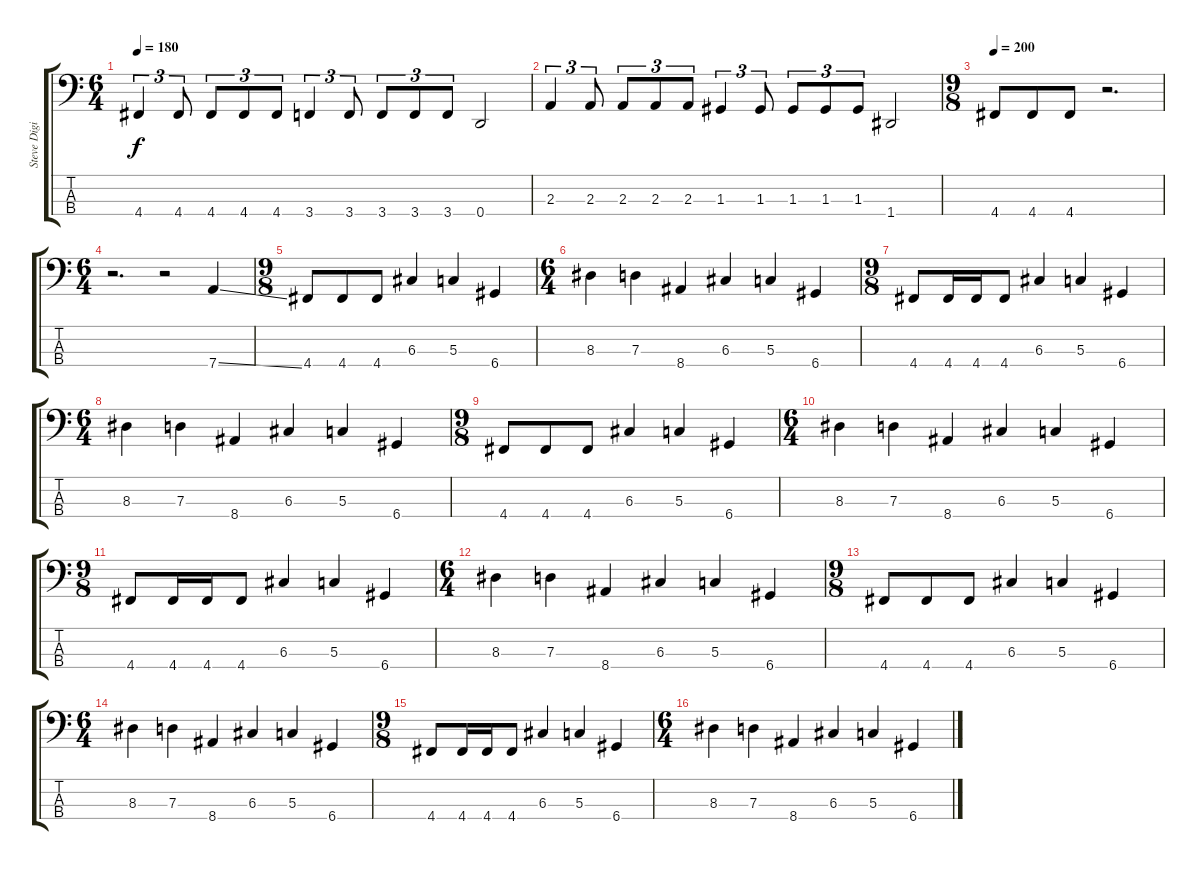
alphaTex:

\track ("Steve Digiorgio" "Steve Digi") {instrument fretlessbass}
\staff {score tabs}
\tuning (F2 C2 G1 D1) {hide}
\ts (6 4)
\tempo 180
\clef f4
\ks c
4.4.4{tu (3 2) dy f} 4.4.8{tu (3 2)} 4.4.8{tu (3 2)} 4.4.8{tu (3 2)} 4.4.8{tu (3 2)} 3.4.4{tu (3 2)} 3.4.8{tu (3 2)} 3.4.8{tu (3 2)} 3.4.8{tu (3 2)} 3.4.8{tu (3 2)} 0.4.2 |
2.3.4{tu (3 2)} 2.3.8{tu (3 2)} 2.3.8{tu (3 2)} 2.3.8{tu (3 2)} 2.3.8{tu (3 2)} 1.3.4{tu (3 2)} 1.3.8{tu (3 2)} 1.3.8{tu (3 2)} 1.3.8{tu (3 2)} 1.3.8{tu (3 2)} 1.4.2 |
\ts (9 8)
\tempo 200
4.4.8 4.4.8 4.4.8 r.2{d} |
\ts (6 4)
r.2{d} r.2 7.4{ss}.4 |
\ts (9 8)
4.4.8 4.4.8 4.4.8 6.3.4 5.3.4 6.4.4 |
\ts (6 4)
8.3.4 7.3.4 8.4.4 6.3.4 5.3.4 6.4.4 |
\ts (9 8)
4.4.8 4.4.16 4.4.16 4.4.8 6.3.4 5.3.4 6.4.4 |
\ts (6 4)
8.3.4 7.3.4 8.4.4 6.3.4 5.3.4 6.4.4 |
\ts (9 8)
4.4.8 4.4.8 4.4.8 6.3.4 5.3.4 6.4.4 |
\ts (6 4)
8.3.4 7.3.4 8.4.4 6.3.4 5.3.4 6.4.4 |
\ts (9 8)
4.4.8 4.4.16 4.4.16 4.4.8 6.3.4 5.3.4 6.4.4 |
\ts (6 4)
8.3.4 7.3.4 8.4.4 6.3.4 5.3.4 6.4.4 |
\ts (9 8)
4.4.8 4.4.8 4.4.8 6.3.4 5.3.4 6.4.4 |
\ts (6 4)
8.3.4 7.3.4 8.4.4 6.3.4 5.3.4 6.4.4 |
\ts (9 8)
4.4.8 4.4.16 4.4.16 4.4.8 6.3.4 5.3.4 6.4.4 |
\ts (6 4)
8.3.4 7.3.4 8.4.4 6.3.4 5.3.4 6.4.4
